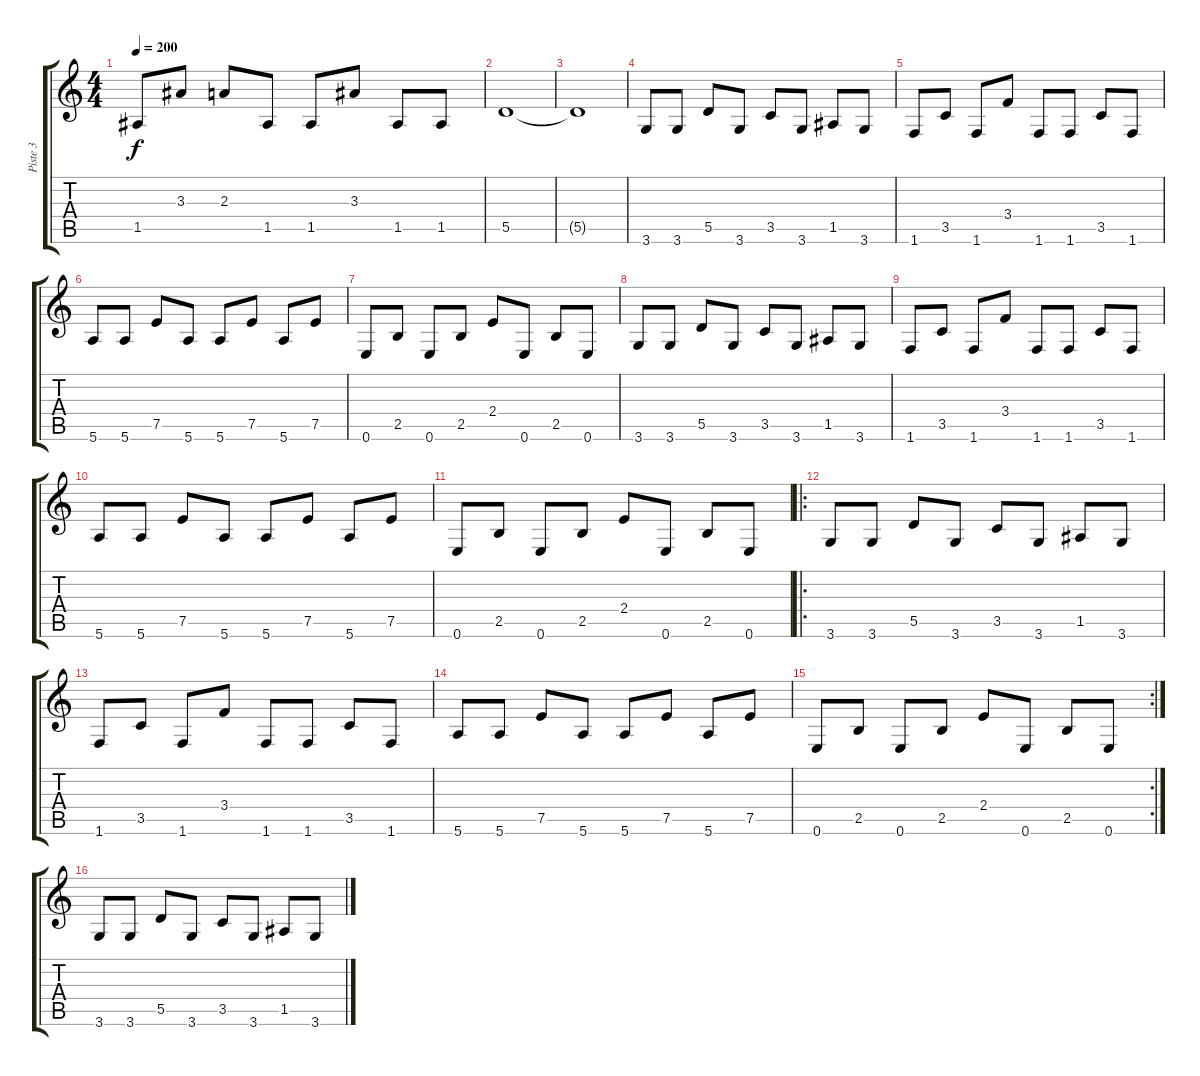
\track ("Piste 3" "Piste 3") {instrument distortionguitar}
\staff {score tabs}
\tuning (E4 B3 G3 D3 A2 E2) {hide}
\ts (4 4)
\tempo 200
\clef g2
\ks c
1.5.8{dy f} 3.3.8 2.3.8 1.5.8 1.5.8 3.3.8 1.5.8 1.5.8 |
5.5.1 |
5.5{t}.1 |
3.6.8 3.6.8 5.5.8 3.6.8 3.5.8 3.6.8 1.5.8 3.6.8 |
1.6.8 3.5.8 1.6.8 3.4.8 1.6.8 1.6.8 3.5.8 1.6.8 |
5.6.8 5.6.8 7.5.8 5.6.8 5.6.8 7.5.8 5.6.8 7.5.8 |
0.6.8 2.5.8 0.6.8 2.5.8 2.4.8 0.6.8 2.5.8 0.6.8 |
3.6.8 3.6.8 5.5.8 3.6.8 3.5.8 3.6.8 1.5.8 3.6.8 |
1.6.8 3.5.8 1.6.8 3.4.8 1.6.8 1.6.8 3.5.8 1.6.8 |
5.6.8 5.6.8 7.5.8 5.6.8 5.6.8 7.5.8 5.6.8 7.5.8 |
0.6.8 2.5.8 0.6.8 2.5.8 2.4.8 0.6.8 2.5.8 0.6.8 |
\ro
3.6.8 3.6.8 5.5.8 3.6.8 3.5.8 3.6.8 1.5.8 3.6.8 |
1.6.8 3.5.8 1.6.8 3.4.8 1.6.8 1.6.8 3.5.8 1.6.8 |
5.6.8 5.6.8 7.5.8 5.6.8 5.6.8 7.5.8 5.6.8 7.5.8 |
\rc 2
0.6.8 2.5.8 0.6.8 2.5.8 2.4.8 0.6.8 2.5.8 0.6.8 |
3.6.8 3.6.8 5.5.8 3.6.8 3.5.8 3.6.8 1.5.8 3.6.8
